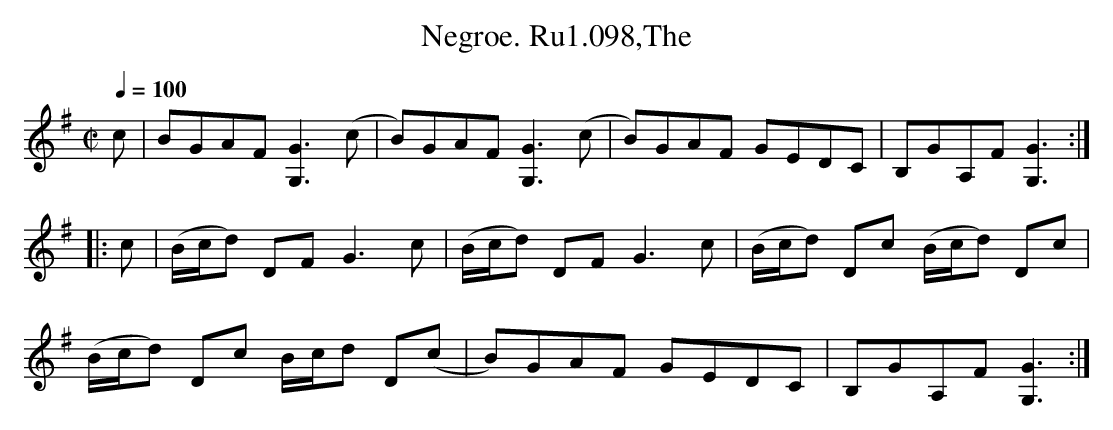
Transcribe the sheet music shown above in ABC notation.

X:1
T:Negroe. Ru1.098,The
M:C|
L:1/8
Q:1/4=100
K:G
c|BGAF [G3G,3] (c|B)GAF [G3G,3] (c|B)GAF GEDC|B,GA,F [G3G,3]:|
|:c|(B/c/d) DFG3c|(B/c/d) DFG3c|(B/c/d) Dc (B/c/d) Dc|
(B/c/d) Dc B/c/d D(c|B)GAF GEDC|B,GA,F [G3G,3]:|
